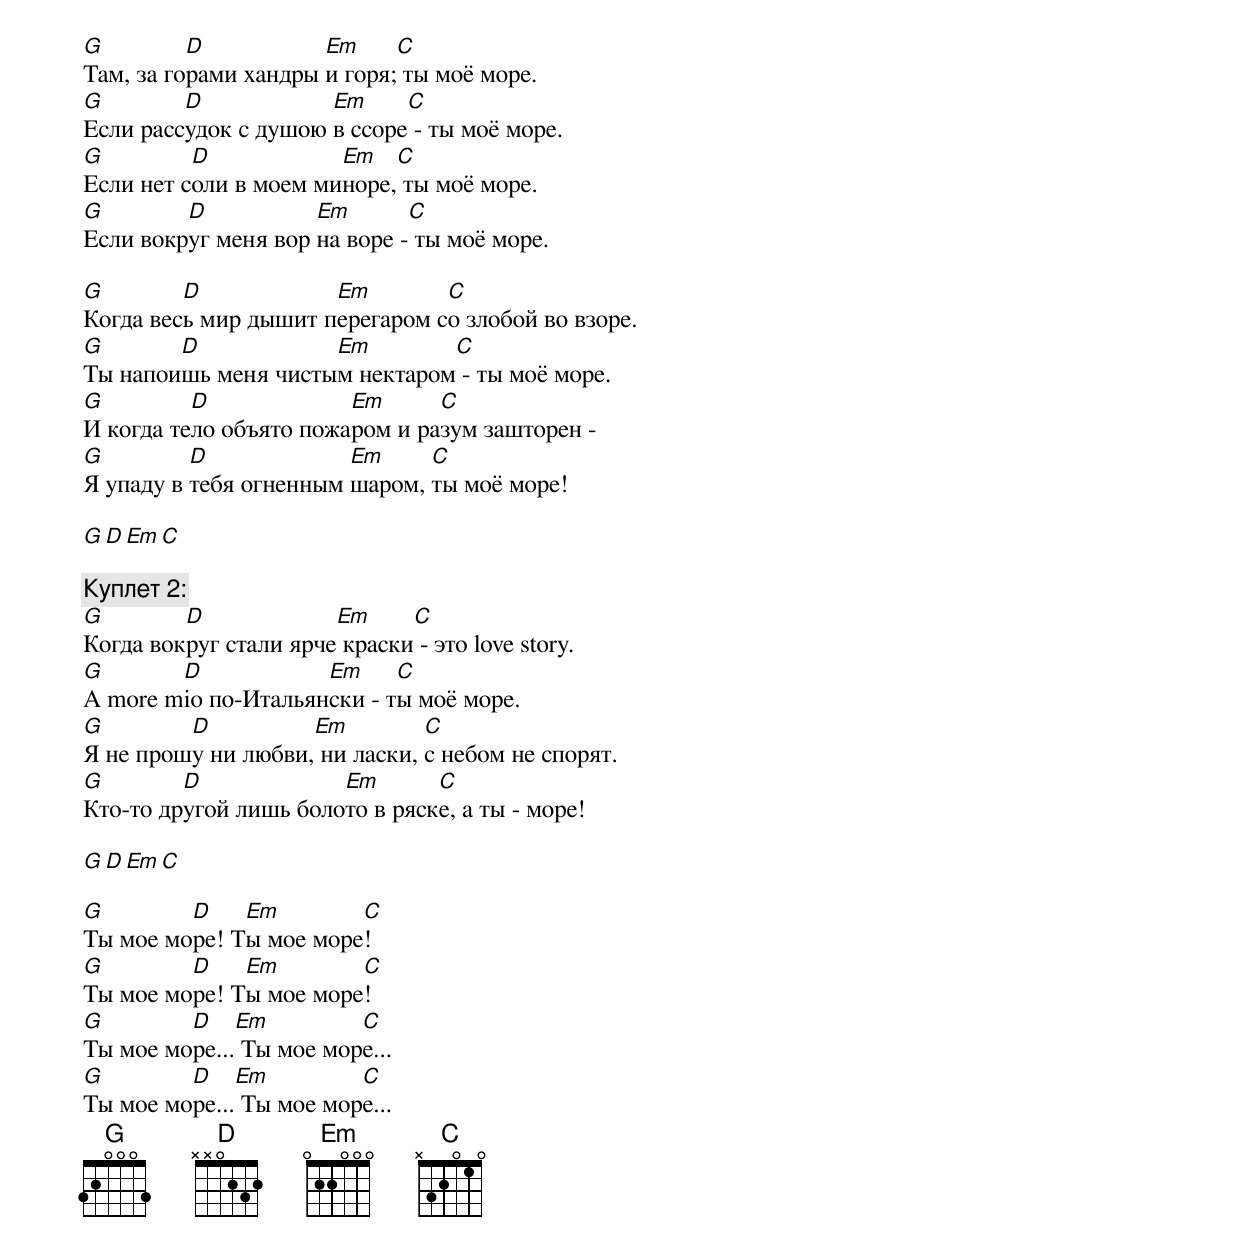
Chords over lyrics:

G         D           Em     C
Там, за горами хандры и горя; ты моё море.
G        D            Em     C
Если рассудок с душою в ссоре - ты моё море.
G         D            Em   C
Если нет соли в моем миноре, ты моё море.
G        D           Em       C
Если вокруг меня вор на воре - ты моё море.

G        D            Em        C
Когда весь мир дышит перегаром со злобой во взоре.
G       D            Em        C
Ты напоишь меня чистым нектаром - ты моё море.
G         D             Em      C
И когда тело объято пожаром и разум зашторен -
G         D             Em     C
Я упаду в тебя огненным шаром, ты моё море!

G  D  Em  C

[Куплет 2]:
G        D             Em     C
Когда вокруг стали ярче краски - это love story.
G       D            Em     C
А more mio по-Итальянски - ты моё море.
G        D          Em         C
Я не прошу ни любви, ни ласки, с небом не спорят.
G        D             Em       C
Кто-то другой лишь болото в ряске, а ты - море!

G  D  Em  C

G        D    Em        C
Ты мое море! Ты мое море!
G        D    Em        C
Ты мое море! Ты мое море!
G        D    Em         C
Ты мое море... Ты мое море...
G        D    Em         C
Ты мое море... Ты мое море...
